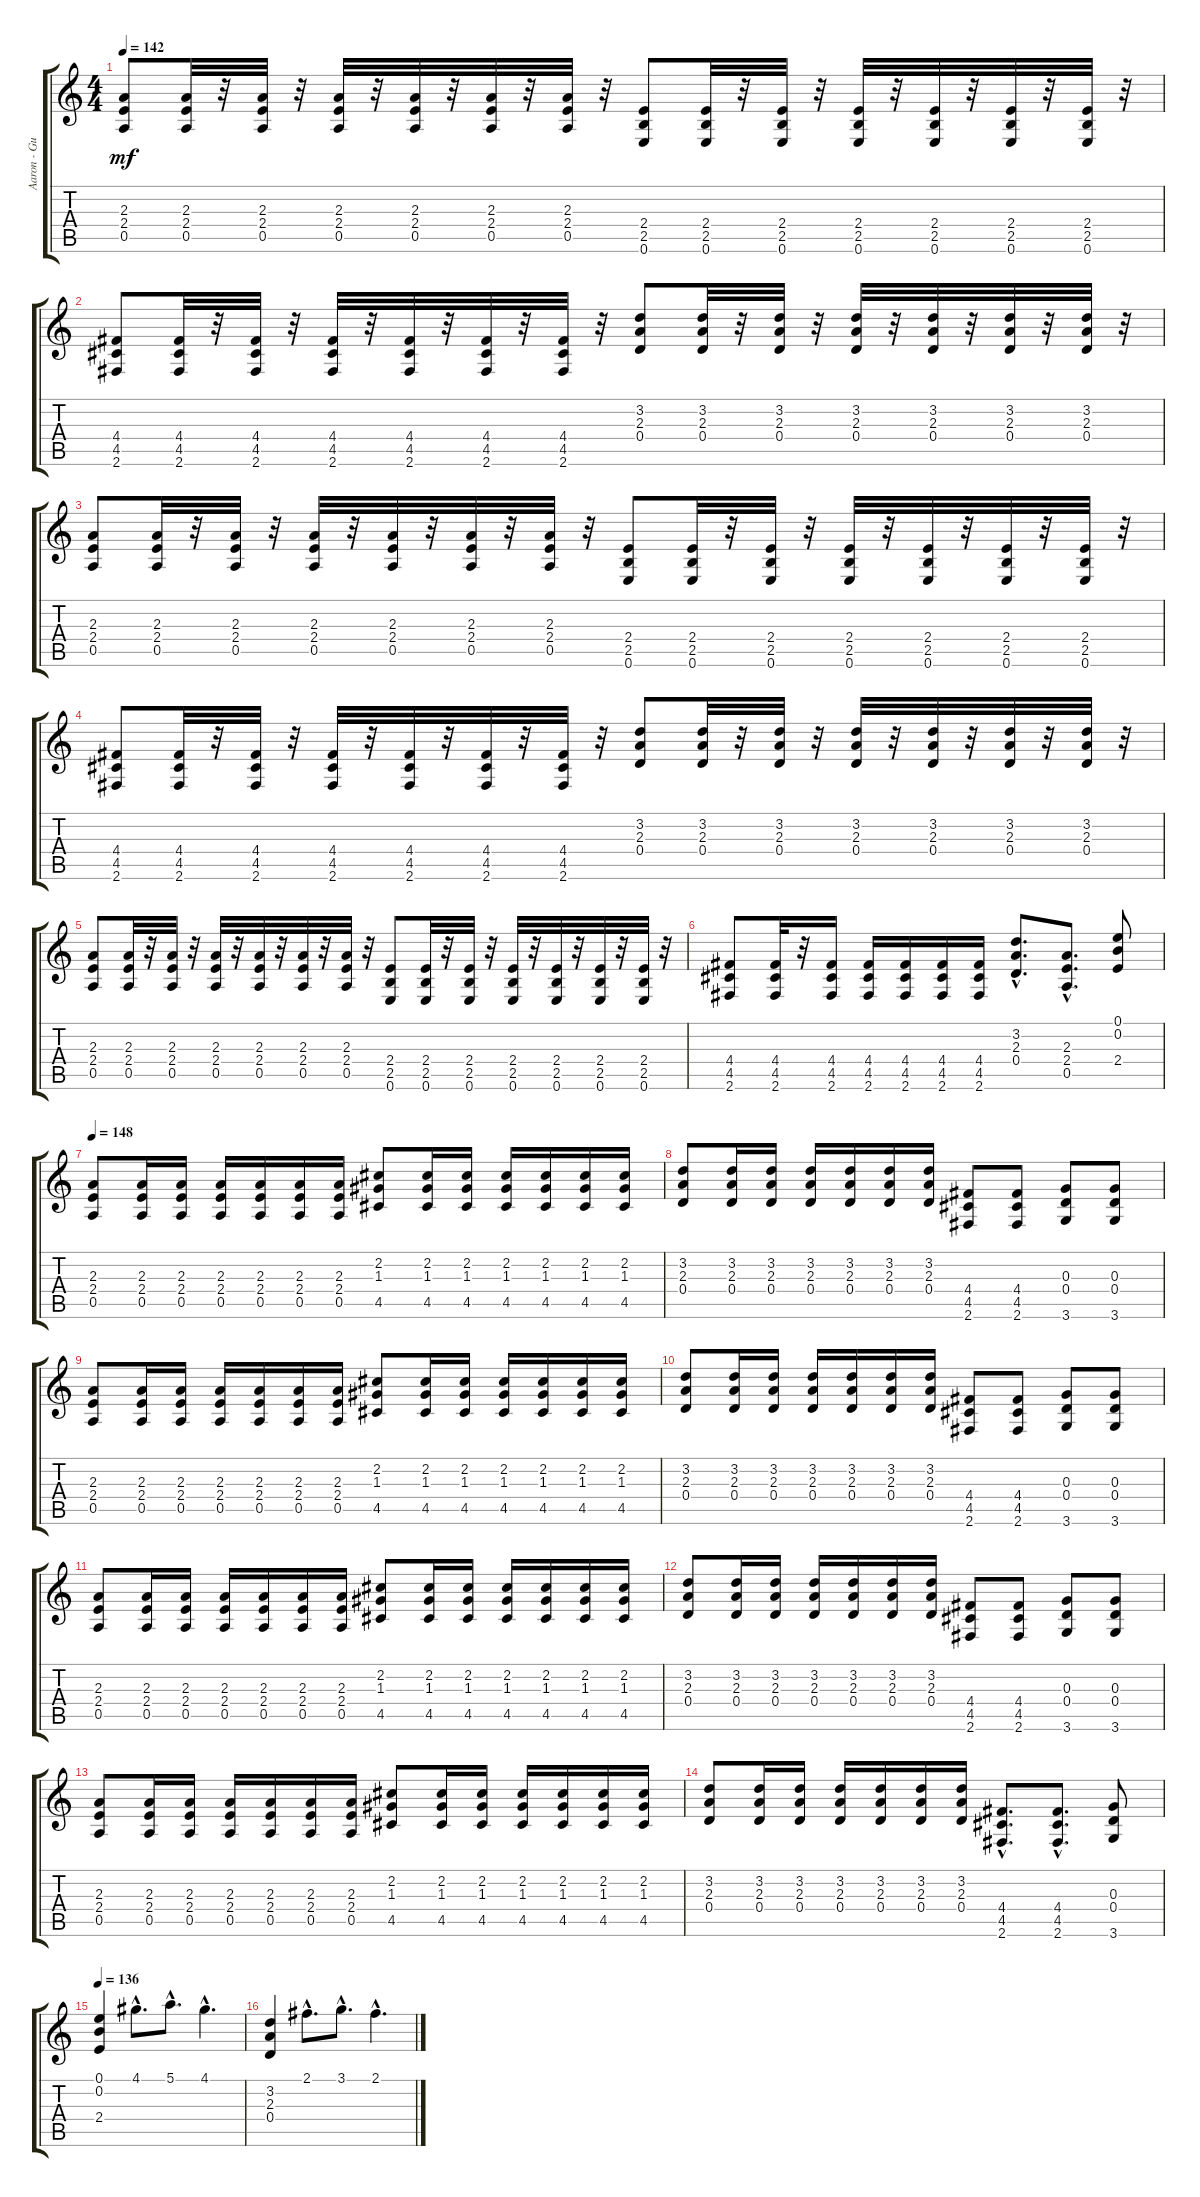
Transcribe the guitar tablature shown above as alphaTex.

\track ("Aaron - Guitar 1" "Aaron - Gu") {instrument distortionguitar}
\staff {score tabs}
\tuning (E4 B3 G3 D3 A2 E2) {hide}
\ts (4 4)
\tempo 142
\clef g2
\ks c
(2.3 2.4 0.5).8{dy mf} (2.3 2.4 0.5).32 r.32 (2.3 2.4 0.5).32 r.32 (2.3 2.4 0.5).32 r.32 (2.3 2.4 0.5).32 r.32 (2.3 2.4 0.5).32 r.32 (2.3 2.4 0.5).32 r.32 (2.4 2.5 0.6).8 (2.4 2.5 0.6).32 r.32 (2.4 2.5 0.6).32 r.32 (2.4 2.5 0.6).32 r.32 (2.4 2.5 0.6).32 r.32 (2.4 2.5 0.6).32 r.32 (2.4 2.5 0.6).32 r.32 |
(4.4 4.5 2.6).8 (4.4 4.5 2.6).32 r.32 (4.4 4.5 2.6).32 r.32 (4.4 4.5 2.6).32 r.32 (4.4 4.5 2.6).32 r.32 (4.4 4.5 2.6).32 r.32 (4.4 4.5 2.6).32 r.32 (3.2 2.3 0.4).8 (3.2 2.3 0.4).32 r.32 (3.2 2.3 0.4).32 r.32 (3.2 2.3 0.4).32 r.32 (3.2 2.3 0.4).32 r.32 (3.2 2.3 0.4).32 r.32 (3.2 2.3 0.4).32 r.32 |
(2.3 2.4 0.5).8 (2.3 2.4 0.5).32 r.32 (2.3 2.4 0.5).32 r.32 (2.3 2.4 0.5).32 r.32 (2.3 2.4 0.5).32 r.32 (2.3 2.4 0.5).32 r.32 (2.3 2.4 0.5).32 r.32 (2.4 2.5 0.6).8 (2.4 2.5 0.6).32 r.32 (2.4 2.5 0.6).32 r.32 (2.4 2.5 0.6).32 r.32 (2.4 2.5 0.6).32 r.32 (2.4 2.5 0.6).32 r.32 (2.4 2.5 0.6).32 r.32 |
(4.4 4.5 2.6).8 (4.4 4.5 2.6).32 r.32 (4.4 4.5 2.6).32 r.32 (4.4 4.5 2.6).32 r.32 (4.4 4.5 2.6).32 r.32 (4.4 4.5 2.6).32 r.32 (4.4 4.5 2.6).32 r.32 (3.2 2.3 0.4).8 (3.2 2.3 0.4).32 r.32 (3.2 2.3 0.4).32 r.32 (3.2 2.3 0.4).32 r.32 (3.2 2.3 0.4).32 r.32 (3.2 2.3 0.4).32 r.32 (3.2 2.3 0.4).32 r.32 |
(2.3 2.4 0.5).8 (2.3 2.4 0.5).32 r.32 (2.3 2.4 0.5).32 r.32 (2.3 2.4 0.5).32 r.32 (2.3 2.4 0.5).32 r.32 (2.3 2.4 0.5).32 r.32 (2.3 2.4 0.5).32 r.32 (2.4 2.5 0.6).8 (2.4 2.5 0.6).32 r.32 (2.4 2.5 0.6).32 r.32 (2.4 2.5 0.6).32 r.32 (2.4 2.5 0.6).32 r.32 (2.4 2.5 0.6).32 r.32 (2.4 2.5 0.6).32 r.32 |
(4.4 4.5 2.6).8 (4.4 4.5 2.6).32 r.32 (4.4 4.5 2.6).16 (4.4 4.5 2.6).16 (4.4 4.5 2.6).16 (4.4 4.5 2.6).16 (4.4 4.5 2.6).16 (3.2{hac} 2.3{hac} 0.4{hac}).8{d} (2.3{hac} 2.4{hac} 0.5{hac}).8{d} (0.1 0.2 2.4).8 |
\tempo 148
(2.3 2.4 0.5).8 (2.3 2.4 0.5).16 (2.3 2.4 0.5).16 (2.3 2.4 0.5).16 (2.3 2.4 0.5).16 (2.3 2.4 0.5).16 (2.3 2.4 0.5).16 (2.2 1.3 4.5).8 (2.2 1.3 4.5).16 (2.2 1.3 4.5).16 (2.2 1.3 4.5).16 (2.2 1.3 4.5).16 (2.2 1.3 4.5).16 (2.2 1.3 4.5).16 |
(3.2 2.3 0.4).8 (3.2 2.3 0.4).16 (3.2 2.3 0.4).16 (3.2 2.3 0.4).16 (3.2 2.3 0.4).16 (3.2 2.3 0.4).16 (3.2 2.3 0.4).16 (4.4 4.5 2.6).8 (4.4 4.5 2.6).8 (0.3 0.4 3.6).8 (0.3 0.4 3.6).8 |
(2.3 2.4 0.5).8 (2.3 2.4 0.5).16 (2.3 2.4 0.5).16 (2.3 2.4 0.5).16 (2.3 2.4 0.5).16 (2.3 2.4 0.5).16 (2.3 2.4 0.5).16 (2.2 1.3 4.5).8 (2.2 1.3 4.5).16 (2.2 1.3 4.5).16 (2.2 1.3 4.5).16 (2.2 1.3 4.5).16 (2.2 1.3 4.5).16 (2.2 1.3 4.5).16 |
(3.2 2.3 0.4).8 (3.2 2.3 0.4).16 (3.2 2.3 0.4).16 (3.2 2.3 0.4).16 (3.2 2.3 0.4).16 (3.2 2.3 0.4).16 (3.2 2.3 0.4).16 (4.4 4.5 2.6).8 (4.4 4.5 2.6).8 (0.3 0.4 3.6).8 (0.3 0.4 3.6).8 |
(2.3 2.4 0.5).8 (2.3 2.4 0.5).16 (2.3 2.4 0.5).16 (2.3 2.4 0.5).16 (2.3 2.4 0.5).16 (2.3 2.4 0.5).16 (2.3 2.4 0.5).16 (2.2 1.3 4.5).8 (2.2 1.3 4.5).16 (2.2 1.3 4.5).16 (2.2 1.3 4.5).16 (2.2 1.3 4.5).16 (2.2 1.3 4.5).16 (2.2 1.3 4.5).16 |
(3.2 2.3 0.4).8 (3.2 2.3 0.4).16 (3.2 2.3 0.4).16 (3.2 2.3 0.4).16 (3.2 2.3 0.4).16 (3.2 2.3 0.4).16 (3.2 2.3 0.4).16 (4.4 4.5 2.6).8 (4.4 4.5 2.6).8 (0.3 0.4 3.6).8 (0.3 0.4 3.6).8 |
(2.3 2.4 0.5).8 (2.3 2.4 0.5).16 (2.3 2.4 0.5).16 (2.3 2.4 0.5).16 (2.3 2.4 0.5).16 (2.3 2.4 0.5).16 (2.3 2.4 0.5).16 (2.2 1.3 4.5).8 (2.2 1.3 4.5).16 (2.2 1.3 4.5).16 (2.2 1.3 4.5).16 (2.2 1.3 4.5).16 (2.2 1.3 4.5).16 (2.2 1.3 4.5).16 |
(3.2 2.3 0.4).8 (3.2 2.3 0.4).16 (3.2 2.3 0.4).16 (3.2 2.3 0.4).16 (3.2 2.3 0.4).16 (3.2 2.3 0.4).16 (3.2 2.3 0.4).16 (4.4{hac} 4.5{hac} 2.6{hac}).8{d} (4.4{hac} 4.5{hac} 2.6{hac}).8{d} (0.3 0.4 3.6).8 |
\tempo 136
(0.1 0.2 2.4).4 4.1{hac}.8{d} 5.1{hac}.8{d} 4.1{hac}.4{d} |
(3.2 2.3 0.4).4 2.1{hac}.8{d} 3.1{hac}.8{d} 2.1{hac}.4{d}
